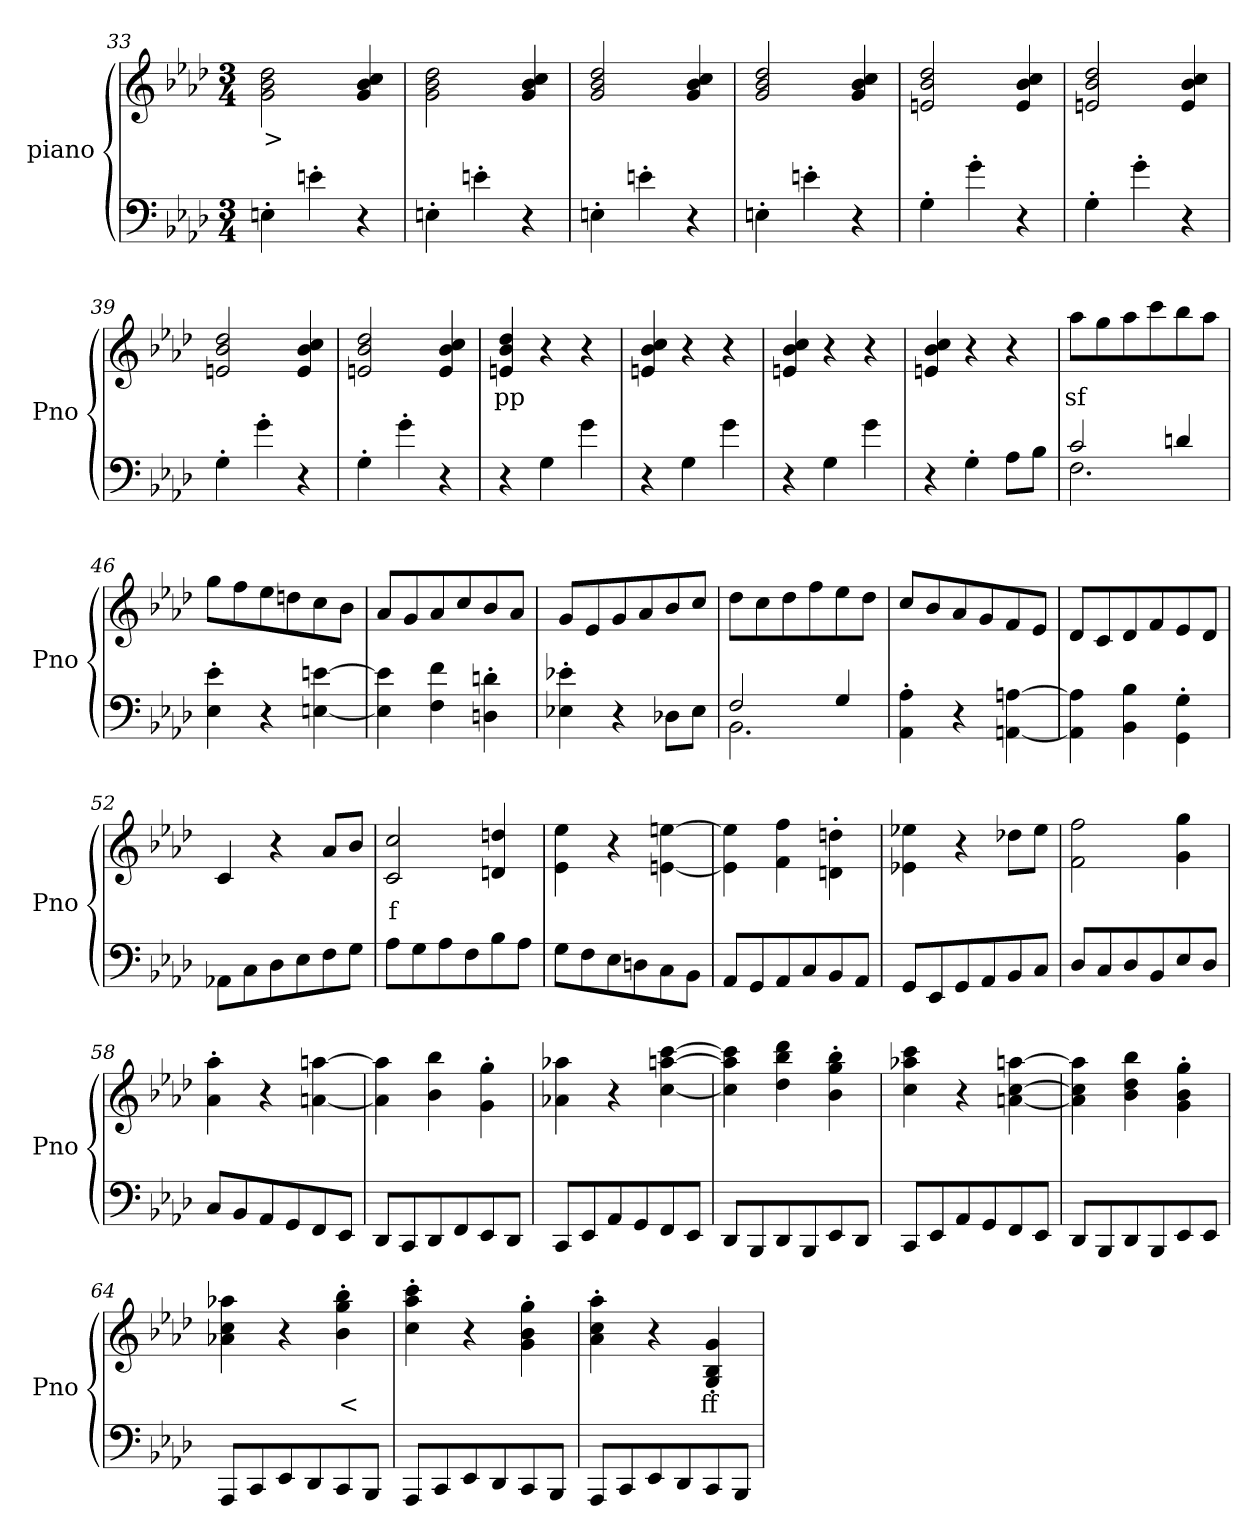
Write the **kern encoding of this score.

**kern	**kern	**text
*part2	*part1	*part1
*staff2	*staff1	*staff1
*I"piano	*I"piano	*
*I'Pno	*I'Pno	*
*clefF4	*clefG2	*
*k[b-e-a-d-]	*k[b-e-a-d-]	*
*A-:	*A-:	*
*M3/4	*M3/4	*
=33	=33	=33
4En'\	2g\ 2b-\ 2dd-\	>
4en'\	.	.
4r	4g/ 4b-/ 4cc/	.
=34	=34	=34
4En'\	2g\ 2b-\ 2dd-\	.
4en'\	.	.
4r	4g/ 4b-/ 4cc/	.
=35	=35	=35
4En'\	2g/ 2b-/ 2dd-/	.
4en'\	.	.
4r	4g/ 4b-/ 4cc/	.
!!LO:LB:g=z
=36	=36	=36
4En'\	2g/ 2b-/ 2dd-/	.
4en'\	.	.
4r	4g/ 4b-/ 4cc/	.
=37	=37	=37
4G'\	2en/ 2b-/ 2dd-/	.
4g'\	.	.
4r	4e/ 4b-/ 4cc/	.
=38	=38	=38
4G'\	2en/ 2b-/ 2dd-/	.
4g'\	.	.
4r	4e/ 4b-/ 4cc/	.
=39	=39	=39
4G'\	2en/ 2b-/ 2dd-/	.
4g'\	.	.
4r	4e/ 4b-/ 4cc/	.
=40	=40	=40
4G'\	2en/ 2b-/ 2dd-/	.
4g'\	.	.
4r	4e/ 4b-/ 4cc/	.
=41	=41	=41
4r	4en/ 4b-/ 4dd-/	pp
4G\	4r	.
4g\	4r	.
=42	=42	=42
4r	4en/ 4b-/ 4cc/	.
4G\	4r	.
4g\	4r	.
=43	=43	=43
4r	4en/ 4b-/ 4cc/	.
4G\	4r	.
4g\	4r	.
=44	=44	=44
4r	4en/ 4b-/ 4cc/	.
4G'\	4r	.
8A-\L	4r	.
8B-\J	.	.
!!LO:PB:g=z
=45	=45	=45
*^	*	*
2c/	2.F\	8aa-\L	sf
.	.	8gg\	.
.	.	8aa-\	.
.	.	8ccc\	.
4dn/	.	8bb-\	.
.	.	8aa-\J	.
*v	*v	*	*
=46	=46	=46
4E-\' 4e-\'	8gg\L	.
.	8ff\	.
4r	8ee-\	.
.	8ddn\	.
[4En\ [4en\	8cc\	.
.	8b-\J	.
=47	=47	=47
4E\] 4e\]	8a-/L	.
.	8g/	.
4F\ 4f\	8a-/	.
.	8cc/	.
4Dn\' 4dn\'	8b-/	.
.	8a-/J	.
=48	=48	=48
4E-X\' 4e-X\'	8g/L	.
.	8e-/	.
4r	8g/	.
.	8a-/	.
8D-X\L	8b-/	.
8E-\J	8cc/J	.
=49	=49	=49
*^	*	*
2F/	2.BB-\	8dd-\L	.
.	.	8cc\	.
.	.	8dd-\	.
.	.	8ff\	.
4G/	.	8ee-\	.
.	.	8dd-\J	.
*v	*v	*	*
=50	=50	=50
4AA-\' 4A-\'	8cc/L	.
.	8b-/	.
4r	8a-/	.
.	8g/	.
[4AAn\ [4An\	8f/	.
.	8e-/J	.
=51	=51	=51
4AA\] 4A\]	8d-/L	.
.	8c/	.
4BB-\ 4B-\	8d-/	.
.	8f/	.
4GG\' 4G\'	8e-/	.
.	8d-/J	.
!!LO:LB:g=z
=52	=52	=52
8AA-X\L	4c/	.
8C\	.	.
8D-\	4r	.
8E-\	.	.
8F\	8a-/L	.
8G\J	8b-/J	.
=53	=53	=53
8A-\L	2c/ 2cc/	f
8G\	.	.
8A-\	.	.
8F\	.	.
8B-\	4dn/ 4ddn/	.
8A-\J	.	.
=54	=54	=54
8G\L	4e-\ 4ee-\	.
8F\	.	.
8E-\	4r	.
8Dn\	.	.
8C\	[4en\ [4een\	.
8BB-\J	.	.
=55	=55	=55
8AA-/L	4e\] 4ee\]	.
8GG/	.	.
8AA-/	4f\ 4ff\	.
8C/	.	.
8BB-/	4dn\' 4ddn\'	.
8AA-/J	.	.
=56	=56	=56
8GG/L	4e-X\ 4ee-X\	.
8EE-/	.	.
8GG/	4r	.
8AA-/	.	.
8BB-/	8dd-X\L	.
8C/J	8ee-\J	.
=57	=57	=57
8D-/L	2f\ 2ff\	.
8C/	.	.
8D-/	.	.
8BB-/	.	.
8E-/	4g\ 4gg\	.
8D-/J	.	.
=58	=58	=58
8C/L	4a-\' 4aa-\'	.
8BB-/	.	.
8AA-/	4r	.
8GG/	.	.
8FF/	[4an\ [4aan\	.
8EE-/J	.	.
!!LO:LB:g=z
=59	=59	=59
8DD-/L	4a\] 4aa\]	.
8CC/	.	.
8DD-/	4b-\ 4bb-\	.
8FF/	.	.
8EE-/	4g\' 4gg\'	.
8DD-/J	.	.
=60	=60	=60
8CC/L	4a-X\ 4aa-X\	.
8EE-/	.	.
8AA-/	4r	.
8GG/	.	.
8FF/	[4cc\ [4aan\ [4ccc\	.
8EE-/J	.	.
=61	=61	=61
8DD-/L	4cc\] 4aa\] 4ccc\]	.
8BBB-/	.	.
8DD-/	4dd-\ 4bb-\ 4ddd-\	.
8BBB-/	.	.
8EE-/	4b-\' 4gg\' 4bb-\'	.
8DD-/J	.	.
=62	=62	=62
8CC/L	4cc\ 4aa-X\ 4ccc\	.
8EE-/	.	.
8AA-/	4r	.
8GG/	.	.
8FF/	[4an\ [4cc\ [4aan\	.
8EE-/J	.	.
=63	=63	=63
8DD-/L	4a\] 4cc\] 4aa\]	.
8BBB-/	.	.
8DD-/	4b-\ 4dd-\ 4bb-\	.
8BBB-/	.	.
8EE-/	4g\' 4b-\' 4gg\'	.
8EE-/J	.	.
=64	=64	=64
8AAA-/L	4a-X\ 4cc\ 4aa-X\	.
8CC/	.	.
8EE-/	4r	.
8DD-/	.	.
8CC/	4b-\' 4gg\' 4bb-\'	<
8BBB-/J	.	.
!!LO:LB:g=z
=65	=65	=65
8AAA-/L	4cc\' 4aa-\' 4ccc\'	.
8CC/	.	.
8EE-/	4r	.
8DD-/	.	.
8CC/	4g\' 4b-\' 4gg\'	.
8BBB-/J	.	.
=66	=66	=66
8AAA-/L	4a-\' 4cc\' 4aa-\'	.
8CC/	.	.
8EE-/	4r	.
8DD-/	.	.
8CC/	4G/' 4B-/' 4g/'	ff
8BBB-/J	.	.
=	=	=
*-	*-	*-
